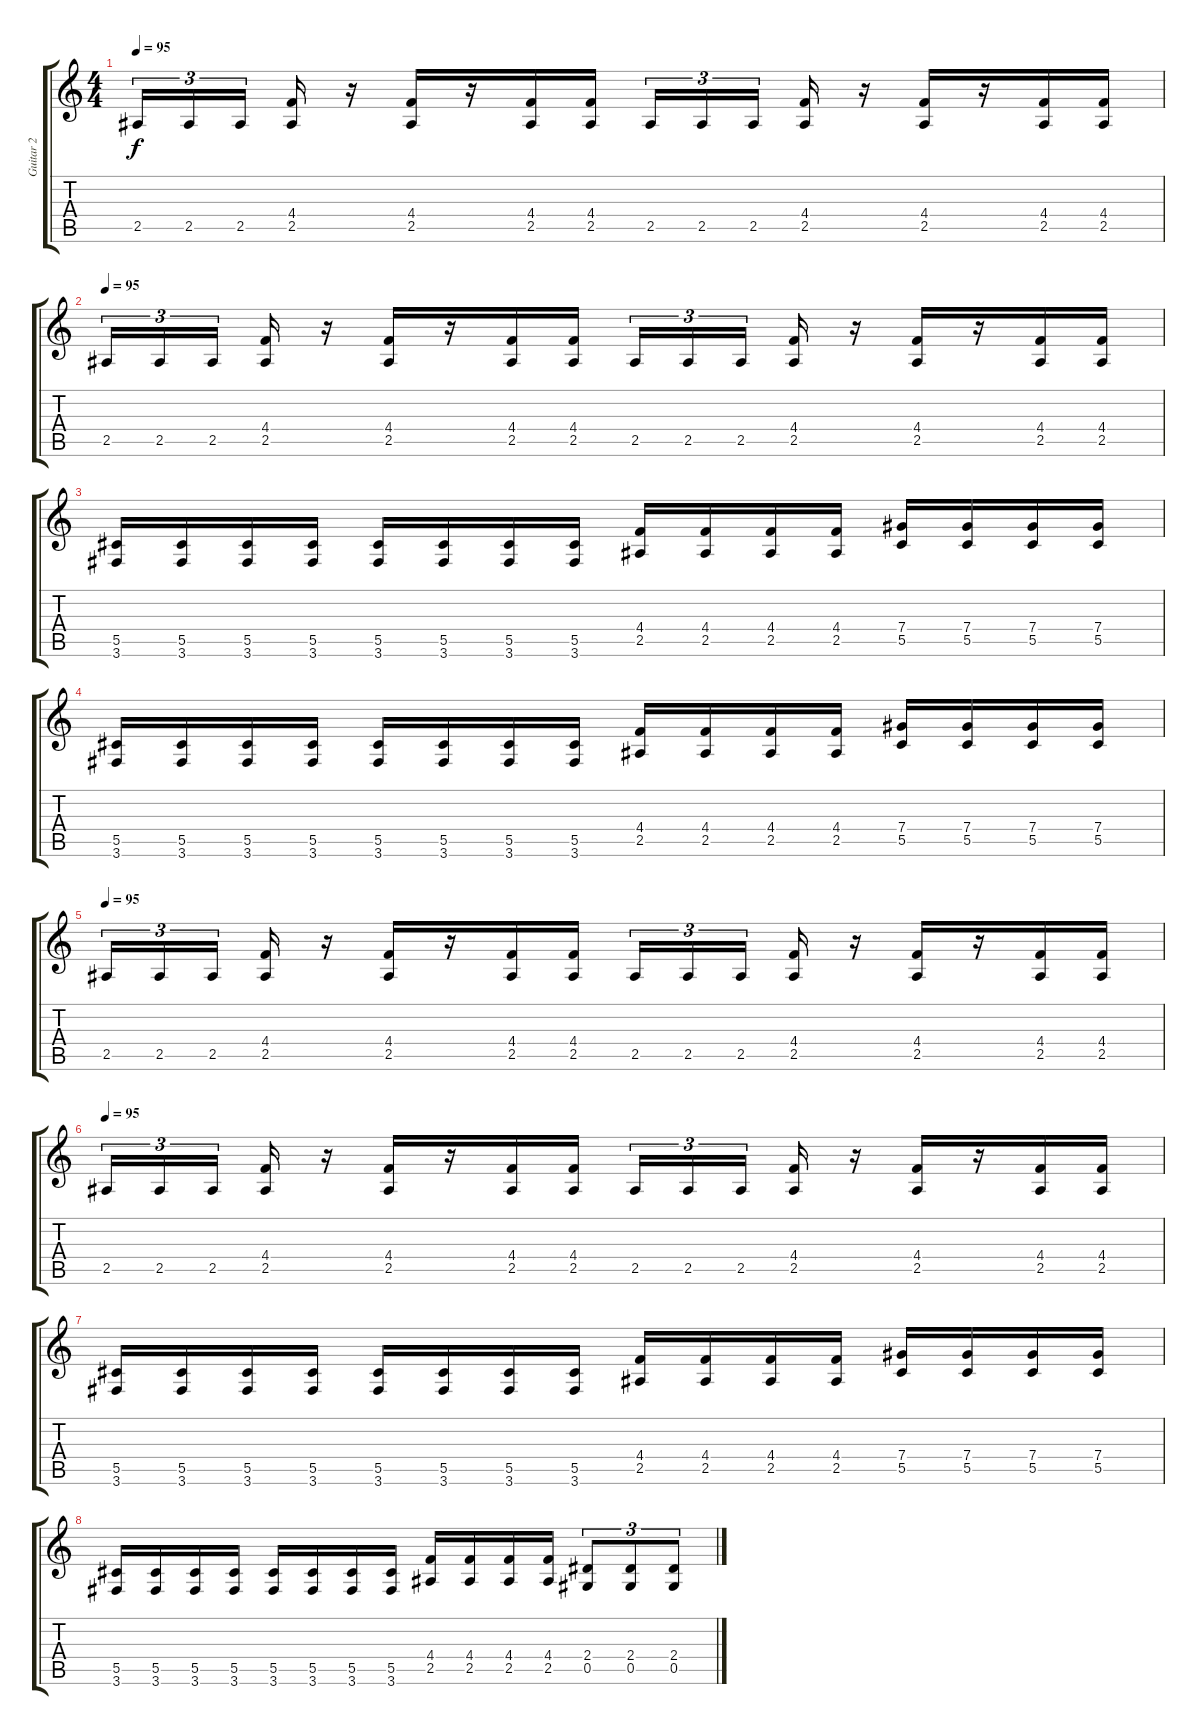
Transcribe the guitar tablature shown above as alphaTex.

\track ("Guitar 2" "Guitar 2") {instrument distortionguitar}
\staff {score tabs}
\tuning (Eb4 Bb3 Gb3 Db3 Ab2 Eb2) {hide}
\ts (4 4)
\tempo 95
\clef g2
\ks c
2.5.16{tu (3 2) dy f} 2.5.16{tu (3 2)} 2.5.16{tu (3 2) beam splitsecondary} (4.4 2.5).16 r.16 (4.4 2.5).16 r.16 (4.4 2.5).16 (4.4 2.5).16 2.5.16{tu (3 2)} 2.5.16{tu (3 2)} 2.5.16{tu (3 2) beam splitsecondary} (4.4 2.5).16 r.16 (4.4 2.5).16 r.16 (4.4 2.5).16 (4.4 2.5).16 |
\tempo 95
2.5.16{tu (3 2)} 2.5.16{tu (3 2)} 2.5.16{tu (3 2) beam splitsecondary} (4.4 2.5).16 r.16 (4.4 2.5).16 r.16 (4.4 2.5).16 (4.4 2.5).16 2.5.16{tu (3 2)} 2.5.16{tu (3 2)} 2.5.16{tu (3 2) beam splitsecondary} (4.4 2.5).16 r.16 (4.4 2.5).16 r.16 (4.4 2.5).16 (4.4 2.5).16 |
(5.5 3.6).16 (5.5 3.6).16 (5.5 3.6).16 (5.5 3.6).16 (5.5 3.6).16 (5.5 3.6).16 (5.5 3.6).16 (5.5 3.6).16 (4.4 2.5).16 (4.4 2.5).16 (4.4 2.5).16 (4.4 2.5).16 (7.4 5.5).16 (7.4 5.5).16 (7.4 5.5).16 (7.4 5.5).16 |
(5.5 3.6).16 (5.5 3.6).16 (5.5 3.6).16 (5.5 3.6).16 (5.5 3.6).16 (5.5 3.6).16 (5.5 3.6).16 (5.5 3.6).16 (4.4 2.5).16 (4.4 2.5).16 (4.4 2.5).16 (4.4 2.5).16 (7.4 5.5).16 (7.4 5.5).16 (7.4 5.5).16 (7.4 5.5).16 |
\tempo 95
2.5.16{tu (3 2)} 2.5.16{tu (3 2)} 2.5.16{tu (3 2) beam splitsecondary} (4.4 2.5).16 r.16 (4.4 2.5).16 r.16 (4.4 2.5).16 (4.4 2.5).16 2.5.16{tu (3 2)} 2.5.16{tu (3 2)} 2.5.16{tu (3 2) beam splitsecondary} (4.4 2.5).16 r.16 (4.4 2.5).16 r.16 (4.4 2.5).16 (4.4 2.5).16 |
\tempo 95
2.5.16{tu (3 2)} 2.5.16{tu (3 2)} 2.5.16{tu (3 2) beam splitsecondary} (4.4 2.5).16 r.16 (4.4 2.5).16 r.16 (4.4 2.5).16 (4.4 2.5).16 2.5.16{tu (3 2)} 2.5.16{tu (3 2)} 2.5.16{tu (3 2) beam splitsecondary} (4.4 2.5).16 r.16 (4.4 2.5).16 r.16 (4.4 2.5).16 (4.4 2.5).16 |
(5.5 3.6).16 (5.5 3.6).16 (5.5 3.6).16 (5.5 3.6).16 (5.5 3.6).16 (5.5 3.6).16 (5.5 3.6).16 (5.5 3.6).16 (4.4 2.5).16 (4.4 2.5).16 (4.4 2.5).16 (4.4 2.5).16 (7.4 5.5).16 (7.4 5.5).16 (7.4 5.5).16 (7.4 5.5).16 |
(5.5 3.6).16 (5.5 3.6).16 (5.5 3.6).16 (5.5 3.6).16 (5.5 3.6).16 (5.5 3.6).16 (5.5 3.6).16 (5.5 3.6).16 (4.4 2.5).16 (4.4 2.5).16 (4.4 2.5).16 (4.4 2.5).16 (2.4 0.5).8{tu (3 2)} (2.4 0.5).8{tu (3 2)} (2.4 0.5).8{tu (3 2)}
